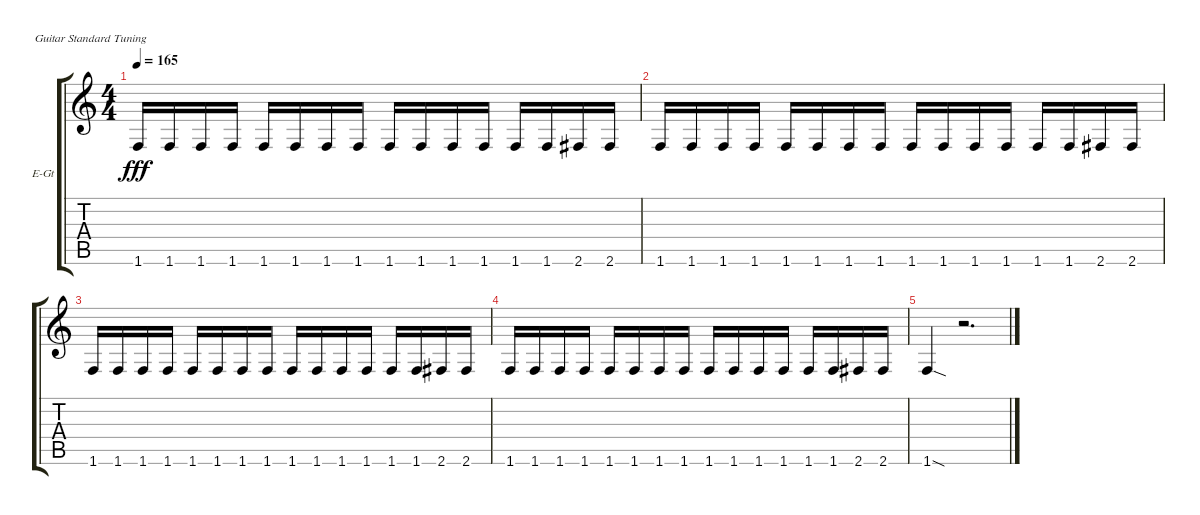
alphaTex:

\defaultSystemsLayout 4
\bracketExtendMode groupsimilarinstruments
\firstSystemTrackNameOrientation horizontal
\otherSystemsTrackNameOrientation horizontal
\track ("Cook" "E-Gt") {instrument electricguitarclean}
\staff {score tabs}
\tuning (E4 B3 G3 D3 A2 E2)
\ts (4 4)
\tempo 165
\clef g2
\ks c
1.6.16{dy fff} 1.6.16 1.6.16 1.6.16 1.6.16 1.6.16 1.6.16 1.6.16 1.6.16 1.6.16 1.6.16 1.6.16 1.6.16 1.6.16 2.6.16 2.6.16 |
1.6.16 1.6.16 1.6.16 1.6.16 1.6.16 1.6.16 1.6.16 1.6.16 1.6.16 1.6.16 1.6.16 1.6.16 1.6.16 1.6.16 2.6.16 2.6.16 |
1.6.16 1.6.16 1.6.16 1.6.16 1.6.16 1.6.16 1.6.16 1.6.16 1.6.16 1.6.16 1.6.16 1.6.16 1.6.16 1.6.16 2.6.16 2.6.16 |
1.6.16 1.6.16 1.6.16 1.6.16 1.6.16 1.6.16 1.6.16 1.6.16 1.6.16 1.6.16 1.6.16 1.6.16 1.6.16 1.6.16 2.6.16 2.6.16 |
1.6{sod}.4 r.2{d}
